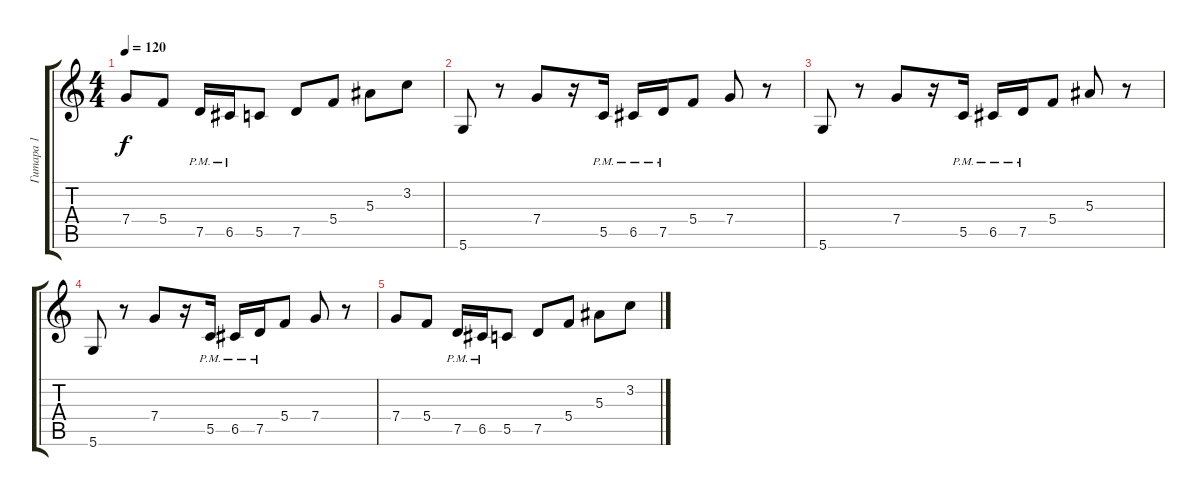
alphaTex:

\track ("Гитара 1" "Гитара 1") {instrument overdrivenguitar}
\staff {score tabs}
\tuning (D4 A3 F3 C3 G2 D2) {hide}
\ts (4 4)
\tempo 120
\clef g2
\ks c
7.4.8{dy f} 5.4.8 7.5{pm}.16 6.5{pm}.16 5.5.8 7.5.8 5.4.8 5.3.8 3.2.8 |
5.6.8{volume 0} r.8 7.4.8 r.16 5.5{pm}.16 6.5{pm}.16 7.5{pm}.16 5.4.8 7.4.8 r.8 |
5.6.8 r.8 7.4.8 r.16 5.5{pm}.16 6.5{pm}.16 7.5{pm}.16 5.4.8 5.3.8 r.8 |
5.6.8 r.8 7.4.8 r.16 5.5{pm}.16 6.5{pm}.16 7.5{pm}.16 5.4.8 7.4.8 r.8 |
7.4.8 5.4.8 7.5{pm}.16 6.5{pm}.16 5.5.8 7.5.8 5.4.8 5.3.8 3.2.8
